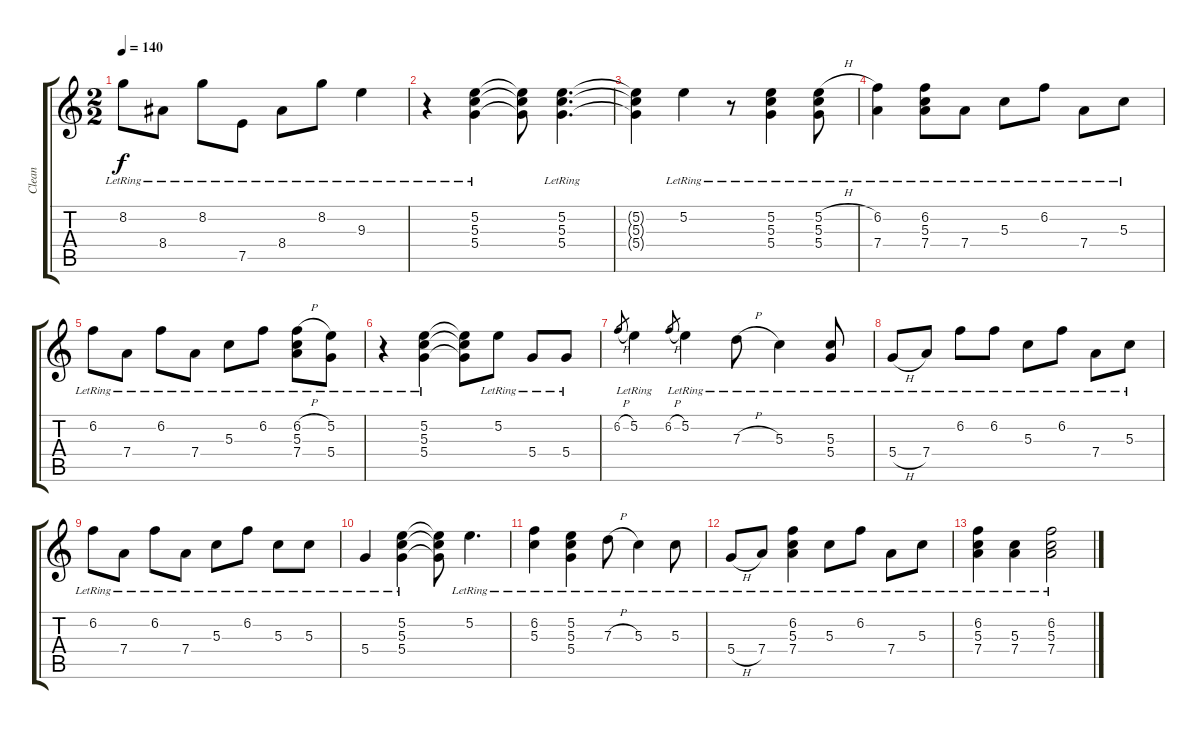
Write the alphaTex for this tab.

\track ("Clean" "Clean") {instrument electricguitarclean}
\staff {score tabs}
\tuning (E4 B3 G3 D3 A2 E2) {hide}
\ts (2 2)
\tempo 140
\clef g2
\ks c
8.2{lr}.8{dy f} 8.4{lr}.8 8.2{lr}.8 7.5{lr}.8 8.4{lr}.8 8.2{lr}.8 9.3{lr}.4 |
r.4 (5.2{lr} 5.3{lr} 5.4{lr}).4 (5.2{t} 5.3{t} 5.4{t}).8 (5.2{lr} 5.3{lr} 5.4{lr}).4{d} |
(5.2{t} 5.3{t} 5.4{t}).4 5.2{lr}.4 r.8 (5.2{lr} 5.3{lr} 5.4{lr}).4 (5.2{h lr} 5.3{lr} 5.4{lr}).8 |
(6.2{lr} 7.4{lr}).4 (6.2{lr} 5.3{lr} 7.4{lr}).8 7.4{lr}.8 5.3{lr}.8 6.2{lr}.8 7.4{lr}.8 5.3{lr}.8 |
6.2{lr}.8 7.4{lr}.8 6.2{lr}.8 7.4{lr}.8 5.3{lr}.8 6.2{lr}.8 (6.2{h lr} 5.3{lr} 7.4{lr}).8 (5.2{lr} 5.4{lr}).8 |
r.4 (5.2{lr} 5.3{lr} 5.4{lr}).4 (5.2{t} 5.3{t} 5.4{t}).8 5.2{lr}.8 5.4{lr}.8 5.4{lr}.8 |
6.2{h}.8{gr} 5.2{lr}.4 6.2{h}.8{gr} 5.2{lr}.4 7.3{h lr}.8 5.3{lr}.4 (5.3{lr} 5.4{lr}).8 |
5.4{h lr}.8 7.4{lr}.8 6.2{lr}.8 6.2{lr}.8 5.3{lr}.8 6.2{lr}.8 7.4{lr}.8 5.3{lr}.8 |
6.2{lr}.8 7.4{lr}.8 6.2{lr}.8 7.4{lr}.8 5.3{lr}.8 6.2{lr}.8 5.3{lr}.8 5.3{lr}.8 |
5.4{lr}.4 (5.2{lr} 5.3{lr} 5.4{lr}).4 (5.2{t} 5.3{t} 5.4{t}).8 5.2{lr}.4{d} |
(6.2{lr} 5.3{lr}).4 (5.2{lr} 5.3{lr} 5.4{lr}).4 7.3{h lr}.8 5.3{lr}.4 5.3{lr}.8 |
5.4{h lr}.8 7.4{lr}.8 (6.2{lr} 5.3{lr} 7.4{lr}).4 5.3{lr}.8 6.2{lr}.8 7.4{lr}.8 5.3{lr}.8 |
(6.2{lr} 5.3{lr} 7.4{lr}).4 (5.3{lr} 7.4{lr}).4 (6.2{lr} 5.3{lr} 7.4{lr}).2
